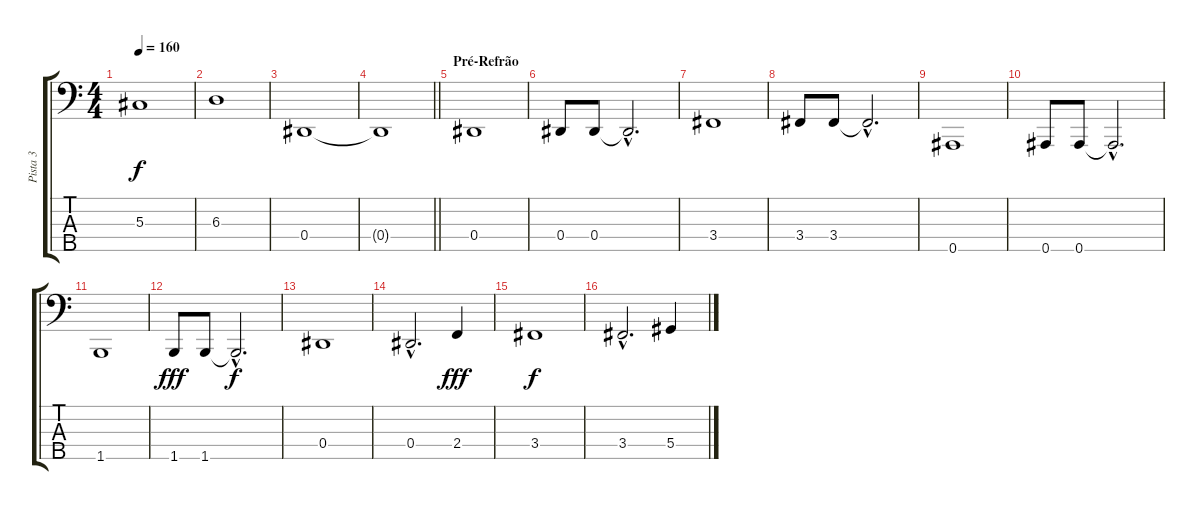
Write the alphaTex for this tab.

\track ("Pista 3" "Pista 3") {instrument electricbassfinger}
\staff {score tabs}
\tuning (Gb2 Db2 Ab1 Eb1 Bb0) {hide}
\ts (4 4)
\tempo 160
\clef f4
\ks c
5.3.1{dy f} |
6.3.1 |
0.4.1 |
\barLineRight lightlight
0.4{t}.1 |
\section ("" "Pré-Refrão")
0.4.1 |
0.4.8 0.4.8 0.4{hac t}.2{d} |
3.4.1 |
3.4.8 3.4.8 3.4{hac t}.2{d} |
0.5.1 |
0.5.8 0.5.8 0.5{hac t}.2{d} |
1.5.1 |
1.5.8{dy fff} 1.5.8 1.5{hac t}.2{d dy f} |
0.4.1 |
0.4{hac}.2{d} 2.4.4{dy fff} |
3.4.1{dy f} |
3.4{hac}.2{d} 5.4.4
